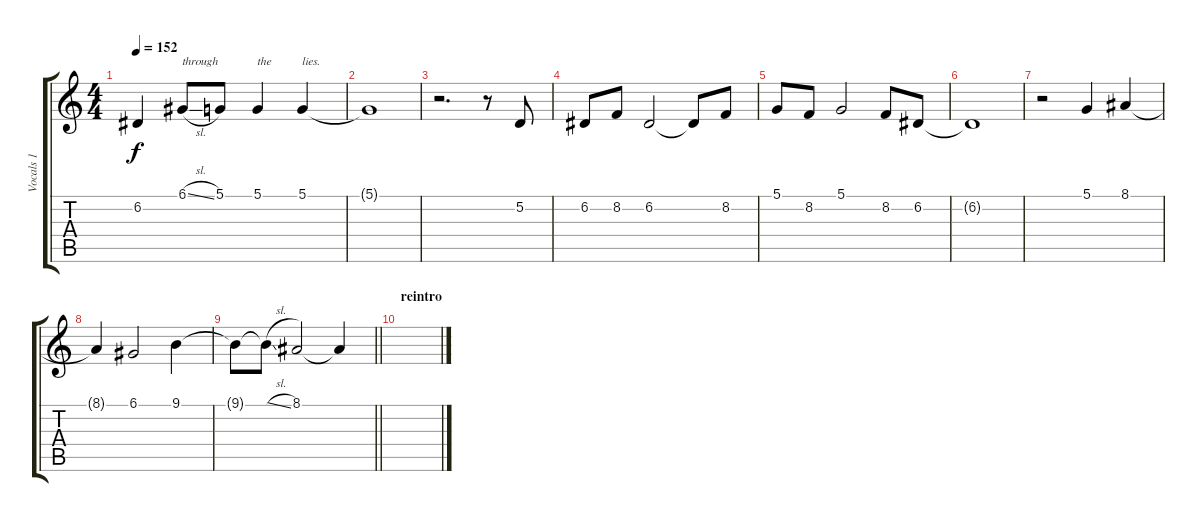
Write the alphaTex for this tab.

\track ("Vocals 1" "Vocals 1") {instrument clarinet}
\staff {score tabs}
\tuning (D4 A3 F3 C3 G2 C2) {hide}
\ts (4 4)
\tempo 152
\clef g2
\ks c
6.2{t}.4{dy f} 6.1{sl}.8{txt "through"} 5.1.8 5.1.4{txt "the"} 5.1.4{txt "lies."} |
5.1{t}.1 |
r.2{d} r.8 5.2.8 |
6.2.8 8.2.8 6.2.2 6.2{t}.8 8.2.8 |
5.1.8 8.2.8 5.1.2 8.2.8 6.2.8 |
6.2{t}.1 |
r.2 5.1.4 8.1.4 |
8.1{t}.4 6.1.2 9.1.4 |
\barLineRight lightlight
9.1{t}.8 9.1{sl t}.8 8.1.2 8.1{t}.4 |
\section ("" "reintro")
